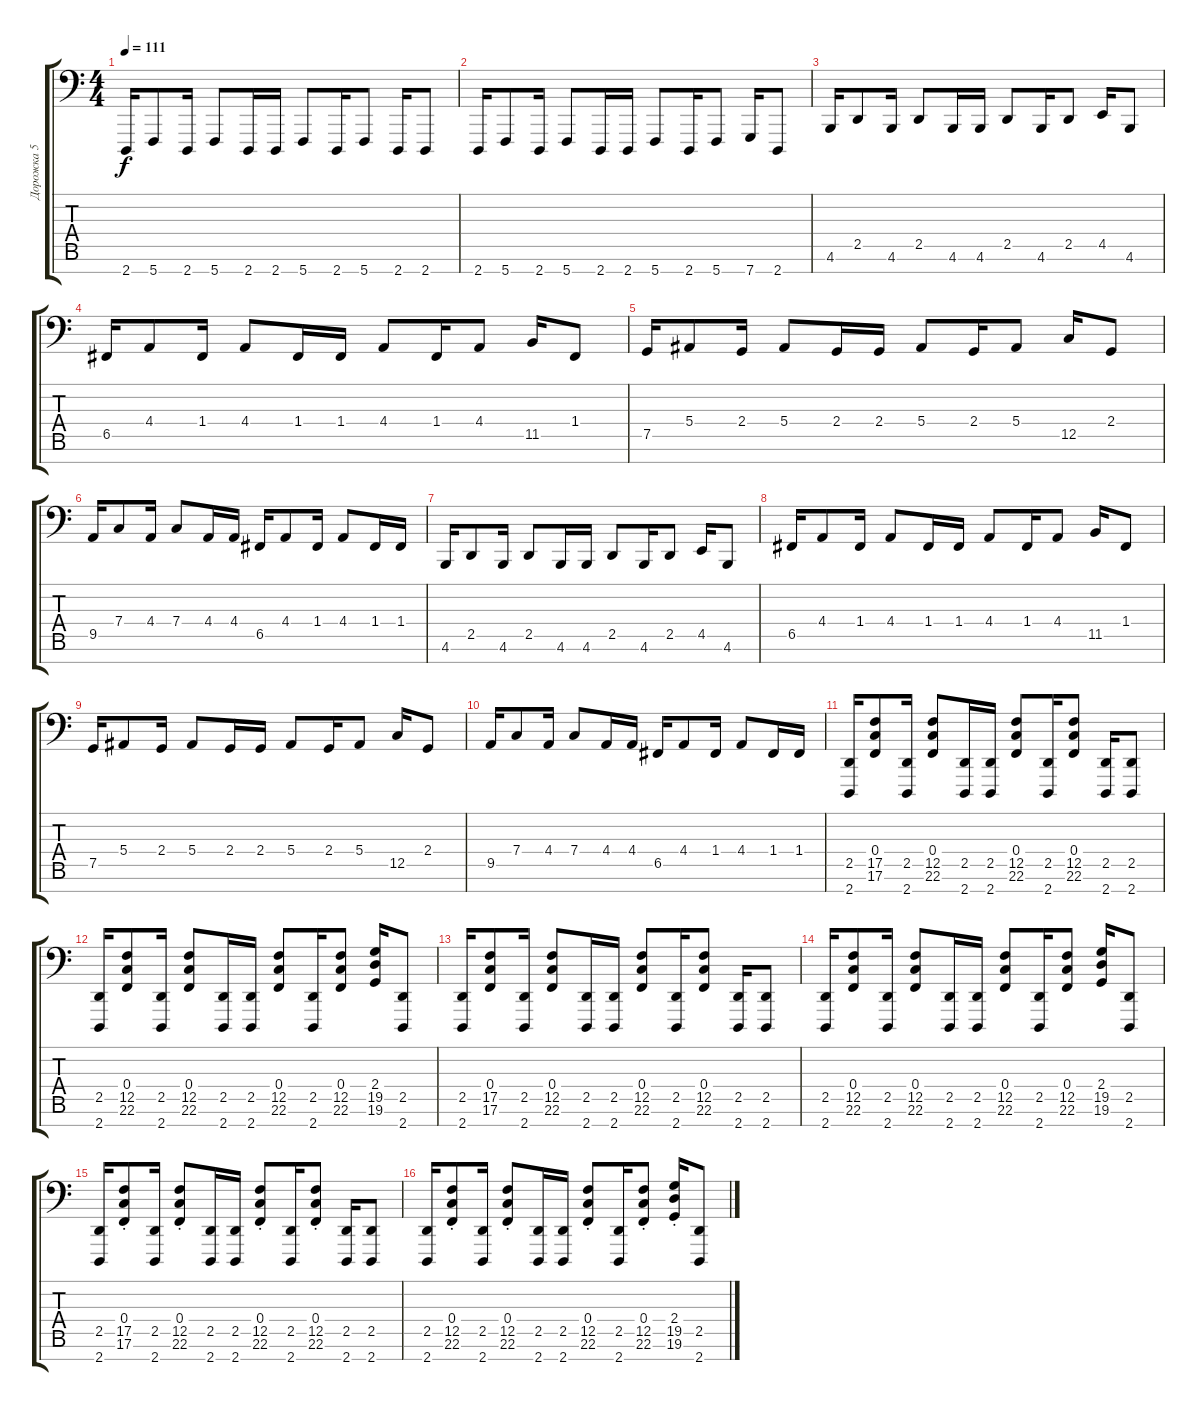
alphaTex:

\track ("Дорожка 5" "Дорожка 5") {instrument lead8bassandlead}
\staff {score tabs}
\tuning (C5 D4 A3 F2 C2 G1 C1) {hide}
\ts (4 4)
\tempo 111
\clef f4
\ks c
2.7.16{dy f} 5.7.8 2.7.16 5.7.8 2.7.16 2.7.16 5.7.8 2.7.16 5.7.8 2.7.16 2.7.8 |
2.7.16 5.7.8 2.7.16 5.7.8 2.7.16 2.7.16 5.7.8 2.7.16 5.7.8 7.7.16 2.7.8 |
4.6.16 2.5.8 4.6.16 2.5.8 4.6.16 4.6.16 2.5.8 4.6.16 2.5.8 4.5.16 4.6.8 |
6.5.16 4.4.8 1.4.16 4.4.8 1.4.16 1.4.16 4.4.8 1.4.16 4.4.8 11.5.16 1.4.8 |
7.5.16 5.4.8 2.4.16 5.4.8 2.4.16 2.4.16 5.4.8 2.4.16 5.4.8 12.5.16 2.4.8 |
9.5.16 7.4.8 4.4.16 7.4.8 4.4.16 4.4.16 6.5.16 4.4.8 1.4.16 4.4.8 1.4.16 1.4.16 |
4.6.16 2.5.8 4.6.16 2.5.8 4.6.16 4.6.16 2.5.8 4.6.16 2.5.8 4.5.16 4.6.8 |
6.5.16 4.4.8 1.4.16 4.4.8 1.4.16 1.4.16 4.4.8 1.4.16 4.4.8 11.5.16 1.4.8 |
7.5.16 5.4.8 2.4.16 5.4.8 2.4.16 2.4.16 5.4.8 2.4.16 5.4.8 12.5.16 2.4.8 |
9.5.16 7.4.8 4.4.16 7.4.8 4.4.16 4.4.16 6.5.16 4.4.8 1.4.16 4.4.8 1.4.16 1.4.16 |
(2.5 2.7).16 (0.4 17.5 17.6).8 (2.5 2.7).16 (0.4 12.5 22.6).8 (2.5 2.7).16 (2.5 2.7).16 (0.4 12.5 22.6).8 (2.5 2.7).16 (0.4 12.5 22.6).8 (2.5 2.7).16 (2.5 2.7).8 |
(2.5 2.7).16 (0.4 12.5 22.6).8 (2.5 2.7).16 (0.4 12.5 22.6).8 (2.5 2.7).16 (2.5 2.7).16 (0.4 12.5 22.6).8 (2.5 2.7).16 (0.4 12.5 22.6).8 (2.4 19.5 19.6).16 (2.5 2.7).8 |
(2.5 2.7).16 (0.4 17.5 17.6).8 (2.5 2.7).16 (0.4 12.5 22.6).8 (2.5 2.7).16 (2.5 2.7).16 (0.4 12.5 22.6).8 (2.5 2.7).16 (0.4 12.5 22.6).8 (2.5 2.7).16 (2.5 2.7).8 |
(2.5 2.7).16 (0.4 12.5 22.6).8 (2.5 2.7).16 (0.4 12.5 22.6).8 (2.5 2.7).16 (2.5 2.7).16 (0.4 12.5 22.6).8 (2.5 2.7).16 (0.4 12.5 22.6).8 (2.4 19.5 19.6).16 (2.5 2.7).8 |
(2.5 2.7).16 (0.4{st} 17.5{st} 17.6{st}).8 (2.5 2.7).16 (0.4{st} 12.5{st} 22.6{st}).8 (2.5 2.7).16 (2.5 2.7).16 (0.4{st} 12.5{st} 22.6{st}).8 (2.5 2.7).16 (0.4{st} 12.5{st} 22.6{st}).8 (2.5 2.7).16 (2.5 2.7).8 |
(2.5 2.7).16 (0.4{st} 12.5{st} 22.6{st}).8 (2.5 2.7).16 (0.4{st} 12.5{st} 22.6{st}).8 (2.5 2.7).16 (2.5 2.7).16 (0.4{st} 12.5{st} 22.6{st}).8 (2.5 2.7).16 (0.4{st} 12.5{st} 22.6{st}).8 (2.4{st} 19.5{st} 19.6{st}).16 (2.5 2.7).8
